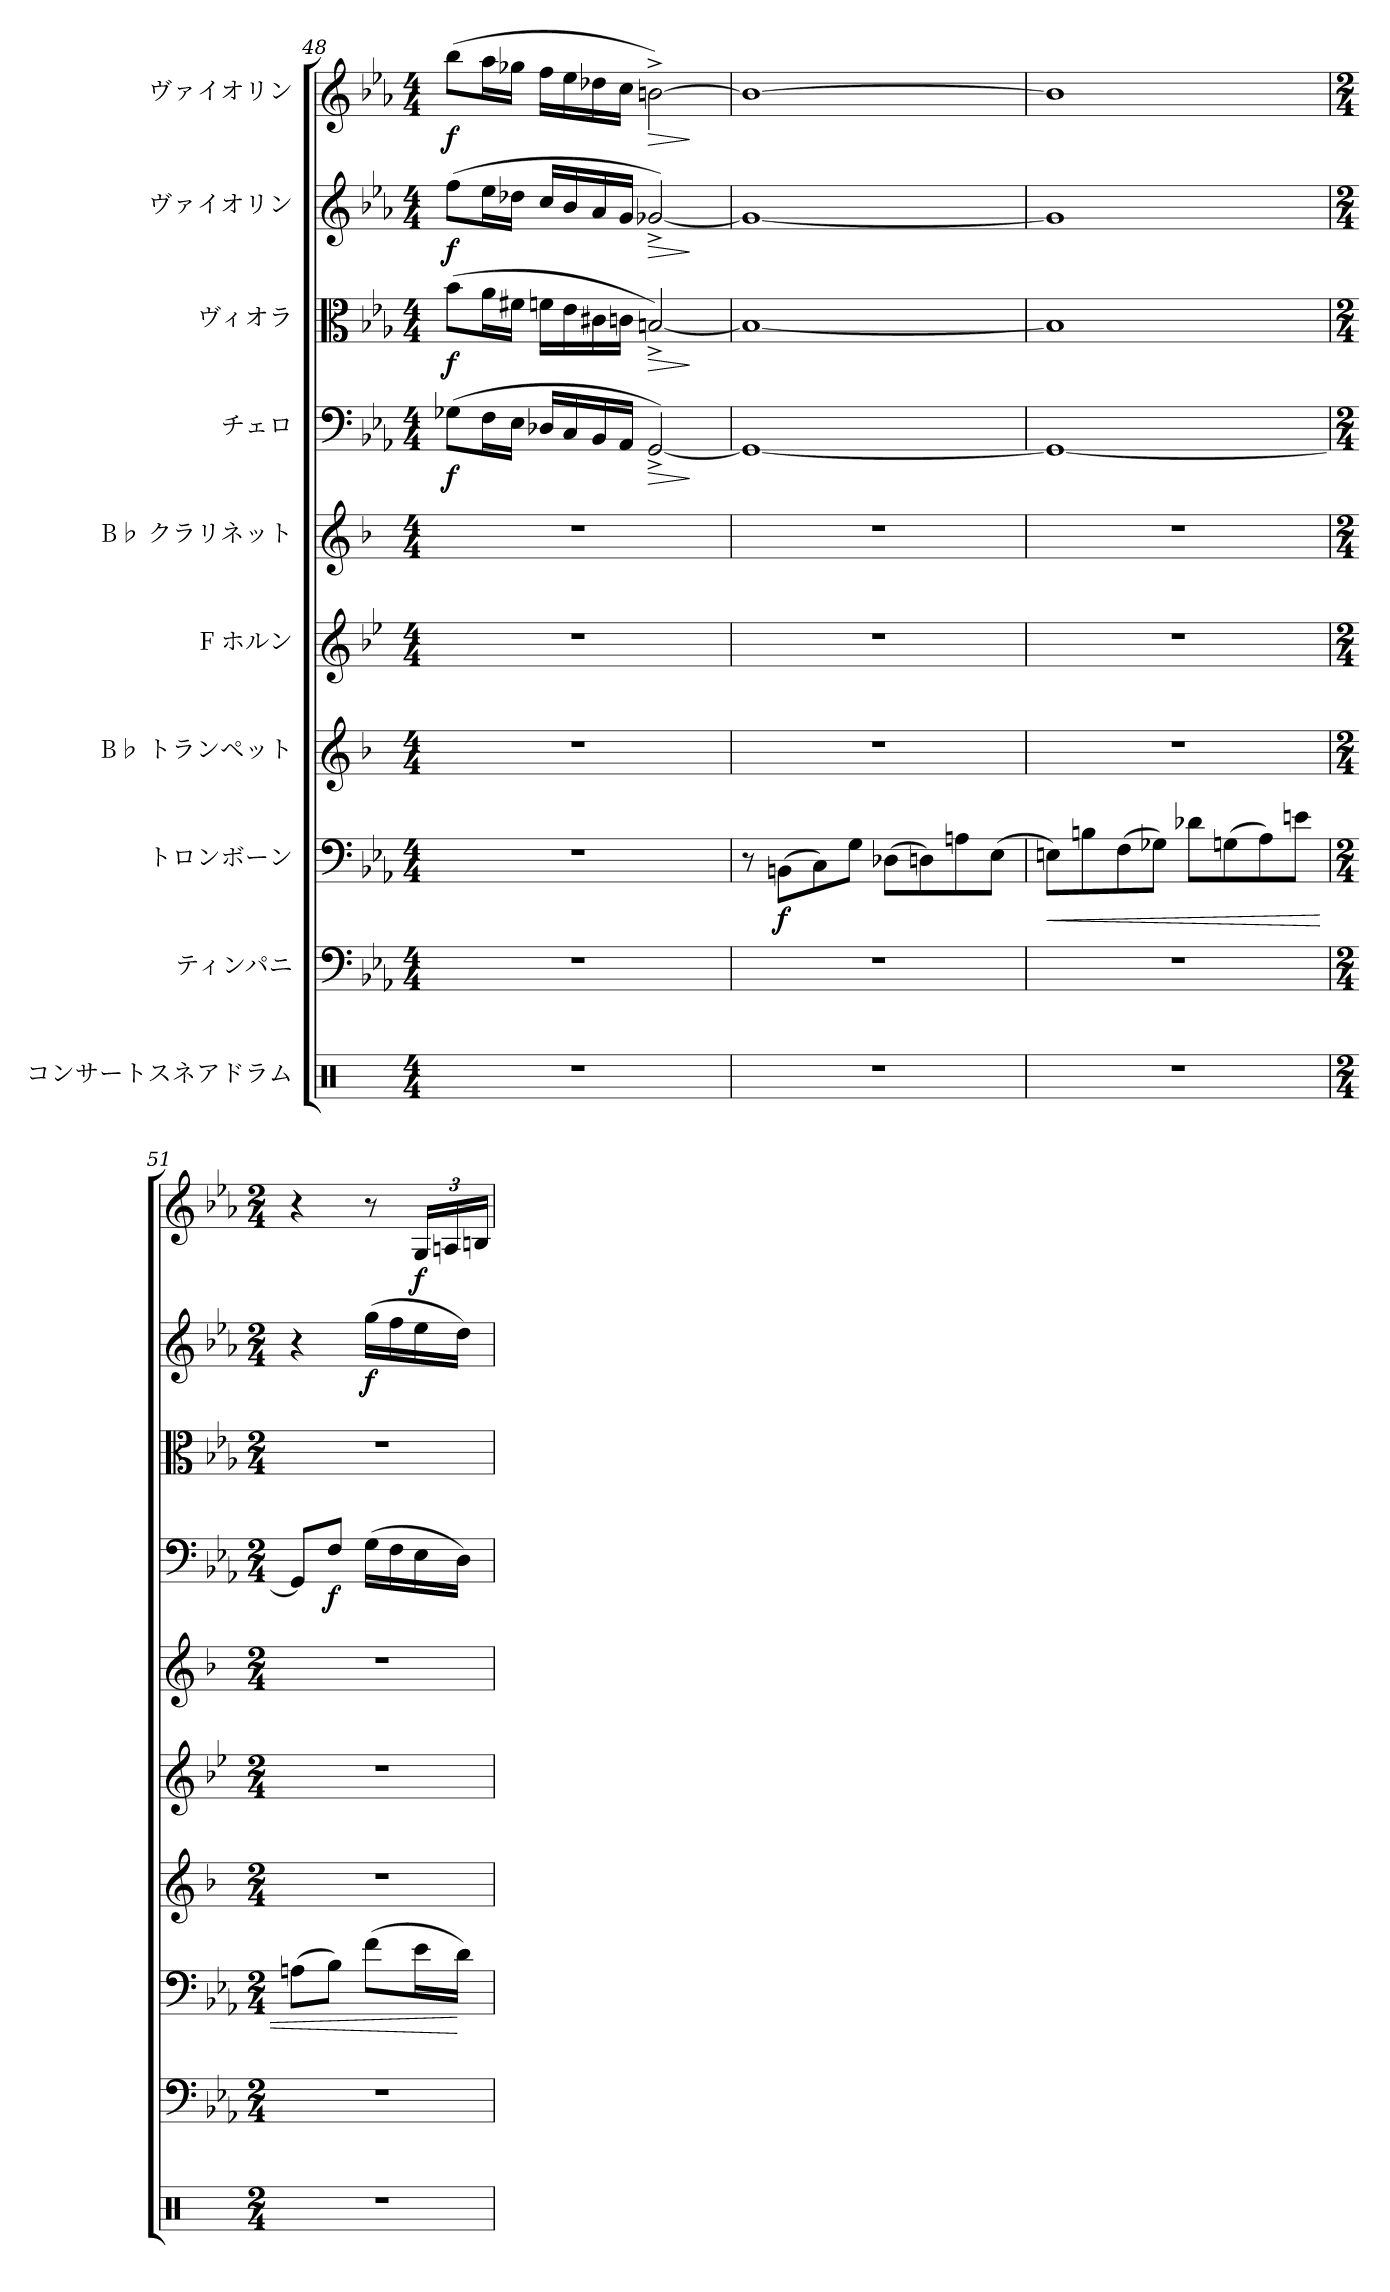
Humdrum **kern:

**kern	**kern	**kern	**dynam	**kern	**kern	**kern	**kern	**dynam	**kern	**dynam	**kern	**dynam	**kern	**dynam
*part10	*part9	*part8	*part8	*part7	*part6	*part5	*part4	*part4	*part3	*part3	*part2	*part2	*part1	*part1
*staff10	*staff9	*staff8	*staff8	*staff7	*staff6	*staff5	*staff4	*staff4	*staff3	*staff3	*staff2	*staff2	*staff1	*staff1
*I"コンサートスネアドラム	*I"ティンパニ	*I"トロンボーン	*	*I"B♭ トランペット	*I"F ホルン	*I"B♭ クラリネット	*I"チェロ	*	*I"ヴィオラ	*	*I"ヴァイオリン	*	*I"ヴァイオリン	*
*clefX	*clefF4	*clefF4	*	*clefG2	*clefG2	*clefG2	*clefF4	*	*clefC3	*	*clefG2	*	*clefG2	*
*	*	*	*	*ITrd1c2	*ITrd4c7	*ITrd1c2	*	*	*	*	*	*	*	*
*k[]	*k[b-e-a-]	*k[b-e-a-]	*	*k[b-e-a-]	*k[b-e-a-]	*k[b-e-a-]	*k[b-e-a-]	*	*k[b-e-a-]	*	*k[b-e-a-]	*	*k[b-e-a-]	*
*M4/4	*M4/4	*M4/4	*	*M4/4	*M4/4	*M4/4	*M4/4	*	*M4/4	*	*M4/4	*	*M4/4	*
=48	=48	=48	=48	=48	=48	=48	=48	=48	=48	=48	=48	=48	=48	=48
!	!	!	!	!	!	!	!	!LO:DY:b	!	!LO:DY:b	!	!LO:DY:b	!	!LO:DY:b
1r	1r	1r	.	1r	1r	1r	(>8G-X\L	f	(>8b-\L	f	(>8ff\L	f	(>8bb-\L	f
.	.	.	.	.	.	.	16F\L	.	16a-\L	.	16ee-\L	.	16aa-\L	.
.	.	.	.	.	.	.	16E-\JJ	.	16f#X\JJ	.	16dd-X\JJ	.	16gg-X\JJ	.
.	.	.	.	.	.	.	16D-X/LL	.	16fn\LL	.	16cc/LL	.	16ff\LL	.
.	.	.	.	.	.	.	16C/	.	16e-\	.	16b-/	.	16ee-\	.
.	.	.	.	.	.	.	16BB-/	.	16c#X\	.	16a-/	.	16dd-X\	.
.	.	.	.	.	.	.	16AA-/JJ	.	16cn\JJ	.	16g/JJ	.	16cc\JJ	.
!	!	!	!	!	!	!	!	!LO:HP:b	!	!LO:HP:b	!	!LO:HP:b	!	!LO:HP:b
.	.	.	.	.	.	.	[2GG^/)	>	[2Bn^/)	>	[2g-X^/)	>	[2bn^\)	>
.	.	.	.	.	.	.	.	]	.	]	.	]	.	]
!!LO:PB:g=z
=49	=49	=49	=49	=49	=49	=49	=49	=49	=49	=49	=49	=49	=49	=49
1r	1r	8r	.	1r	1r	1r	1GG_	.	1B_	.	1g-_	.	1b_	.
!	!	!	!LO:DY:b	!	!	!	!	!	!	!	!	!	!	!
.	.	(>8BBn\L	f	.	.	.	.	.	.	.	.	.	.	.
.	.	8C\)	.	.	.	.	.	.	.	.	.	.	.	.
.	.	8G\J	.	.	.	.	.	.	.	.	.	.	.	.
.	.	(>8D-X\L	.	.	.	.	.	.	.	.	.	.	.	.
.	.	8Dn\)	.	.	.	.	.	.	.	.	.	.	.	.
.	.	8An\	.	.	.	.	.	.	.	.	.	.	.	.
.	.	(>8E-\J	.	.	.	.	.	.	.	.	.	.	.	.
=50	=50	=50	=50	=50	=50	=50	=50	=50	=50	=50	=50	=50	=50	=50
!	!	!	!LO:HP:b	!	!	!	!	!	!	!	!	!	!	!
1r	1r	8En\L)	<	1r	1r	1r	1GG_	.	1B]	.	1g-]	.	1b]	.
.	.	8Bn\	.	.	.	.	.	.	.	.	.	.	.	.
.	.	(>8F\	.	.	.	.	.	.	.	.	.	.	.	.
.	.	8G-X\J)	.	.	.	.	.	.	.	.	.	.	.	.
.	.	8d-X\L	.	.	.	.	.	.	.	.	.	.	.	.
.	.	(>8Gn\	.	.	.	.	.	.	.	.	.	.	.	.
.	.	8A-\)	.	.	.	.	.	.	.	.	.	.	.	.
.	.	8en\J	.	.	.	.	.	.	.	.	.	.	.	.
=51	=51	=51	=51	=51	=51	=51	=51	=51	=51	=51	=51	=51	=51	=51
*M2/4	*M2/4	*M2/4	*	*M2/4	*M2/4	*M2/4	*M2/4	*	*M2/4	*	*M2/4	*	*M2/4	*
2r	2r	(>8An\L	.	2r	2r	2r	8GG/L]	.	2r	.	4r	.	4r	.
!	!	!	!	!	!	!	!	!LO:DY:b	!	!	!	!	!	!
.	.	8B-\J)	.	.	.	.	8F/J	f	.	.	.	.	.	.
!	!	!	!	!	!	!	!	!	!	!	!	!LO:DY:b	!	!
.	.	(>8f\L	.	.	.	.	(>16G\LL	.	.	.	(>16gg\LL	f	8r	.
.	.	.	.	.	.	.	16F\	.	.	.	16ff\	.	.	.
*	*	*	*	*	*	*	*	*	*	*	*	*	*Xbrackettup	*
!	!	!	!	!	!	!	!	!	!	!	!	!	!	!LO:DY:b
.	.	16e-\L	.	.	.	.	16E-\	.	.	.	16ee-\	.	24G/LL	f
.	.	.	.	.	.	.	.	.	.	.	.	.	24An/	.
.	.	16d\JJ)	[	.	.	.	16D\JJ)	.	.	.	16dd\JJ)	.	.	.
.	.	.	.	.	.	.	.	.	.	.	.	.	24Bn/JJ	.
=	=	=	=	=	=	=	=	=	=	=	=	=	=	=
*-	*-	*-	*-	*-	*-	*-	*-	*-	*-	*-	*-	*-	*-	*-
